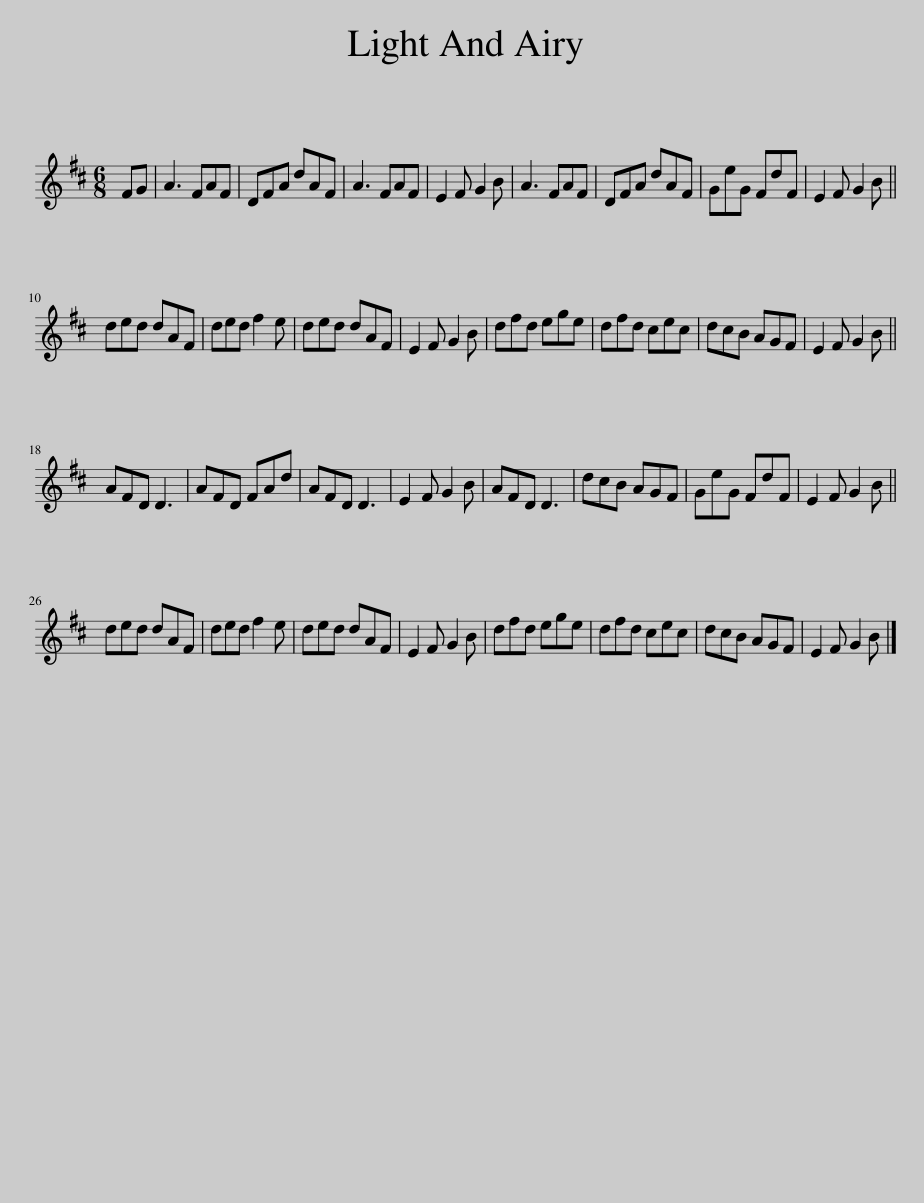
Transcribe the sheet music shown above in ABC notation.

X:1
L:1/8
M:6/8
I:linebreak $
K:D
V:1 treble
V:1
 FG | A3 FAF | DFA dAF | A3 FAF | E2 F G2 B | %5
 A3 FAF | DFA dAF | GeG FdF | E2 F G2 B ||$ ded dAF | %10
 ded f2 e | ded dAF | E2 F G2 B | dfd ege | dfd cec | %15
 dcB AGF | E2 F G2 B ||$ AFD D3 | AFD FAd | AFD D3 | %20
 E2 F G2 B | AFD D3 | dcB AGF | GeG FdF | E2 F G2 B ||$ %25
 ded dAF | ded f2 e | ded dAF | E2 F G2 B | dfd ege | %30
 dfd cec | dcB AGF | E2 F G2 B |] %33
